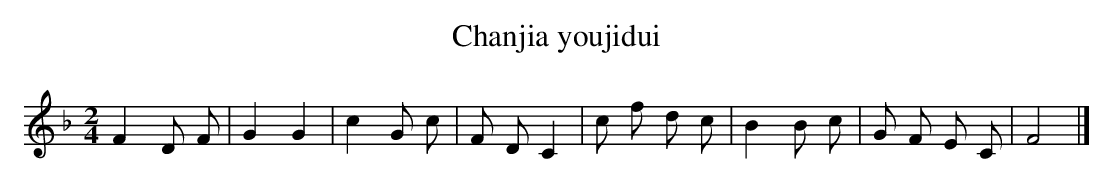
X:1
T: Chanjia youjidui
L: 1/8
M: 2/4
K: F
F2D F [I:setbarnb 1]|
G2G2 |
c2G c |
F DC2 |
c f d c |
B2B c |
G F E C |
F4 |]
